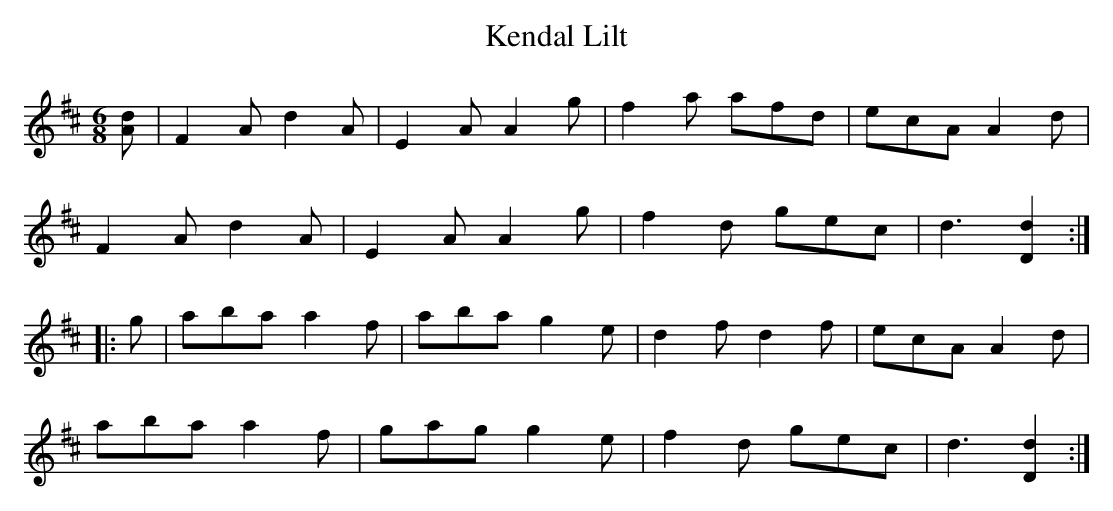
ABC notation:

X:1
T: Kendal Lilt
M: 6/8
L: 1/8
K: Dmaj
[Ad]|F2 A d2 A|E2 A A2 g|f2 a afd|ecA A2 d|
F2 A d2 A|E2 A A2 g|f2 d gec|d3 [D2d2]:|
|:g|aba a2 f|aba g2 e|d2 f d2 f|ecA A2 d|
aba a2 f|gag g2 e|f2 d gec|d3 [D2d2]:|
